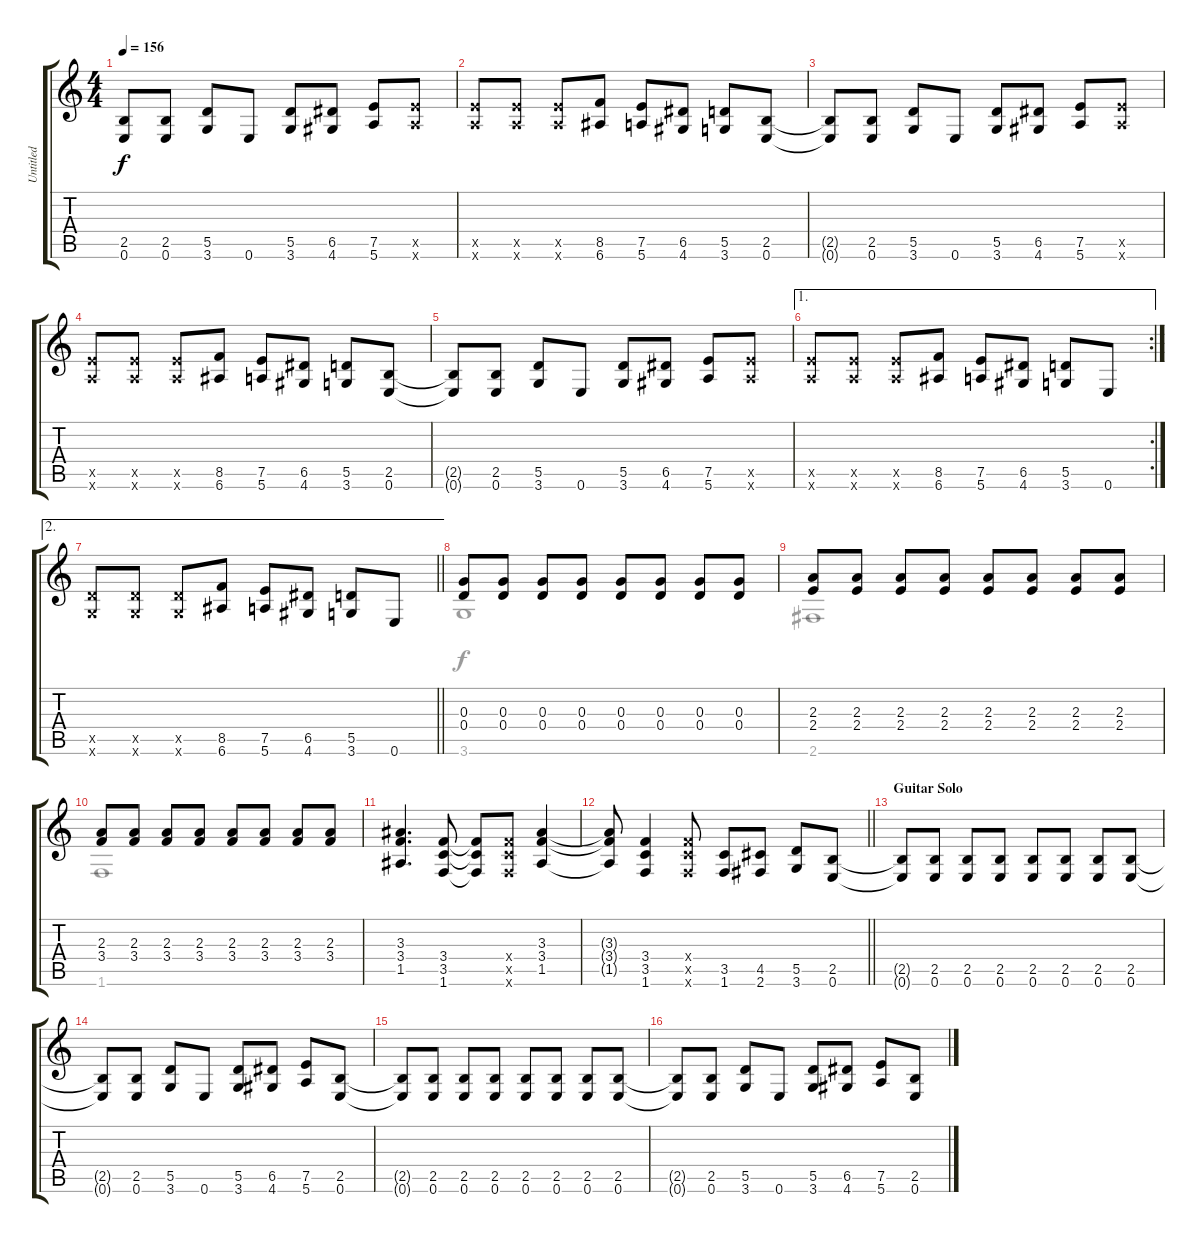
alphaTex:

\track ("Untitled" "Untitled") {instrument distortionguitar}
\staff {score tabs}
\tuning (E4 B3 G3 D3 A2 E2) {hide}
\voice
\ts (4 4)
\tempo 156
\clef g2
\ks c
(2.5{t} 0.6{t}).8{dy f} (2.5 0.6).8 (5.5 3.6).8 0.6.8 (5.5 3.6).8 (6.5 4.6).8 (7.5 5.6).8 (7.5{x} 5.6{x}).8 |
(7.5{x} 5.6{x}).8 (7.5{x} 5.6{x}).8 (7.5{x} 5.6{x}).8 (8.5 6.6).8 (7.5 5.6).8 (6.5 4.6).8 (5.5 3.6).8 (2.5 0.6).8 |
(2.5{t} 0.6{t}).8 (2.5 0.6).8 (5.5 3.6).8 0.6.8 (5.5 3.6).8 (6.5 4.6).8 (7.5 5.6).8 (7.5{x} 5.6{x}).8 |
(7.5{x} 5.6{x}).8 (7.5{x} 5.6{x}).8 (7.5{x} 5.6{x}).8 (8.5 6.6).8 (7.5 5.6).8 (6.5 4.6).8 (5.5 3.6).8 (2.5 0.6).8 |
(2.5{t} 0.6{t}).8 (2.5 0.6).8 (5.5 3.6).8 0.6.8 (5.5 3.6).8 (6.5 4.6).8 (7.5 5.6).8 (7.5{x} 5.6{x}).8 |
\ae 1
\rc 2
(7.5{x} 5.6{x}).8 (7.5{x} 5.6{x}).8 (7.5{x} 5.6{x}).8 (8.5 6.6).8 (7.5 5.6).8 (6.5 4.6).8 (5.5 3.6).8 0.6.8 |
\ae 2
\barLineRight lightlight
(5.5{x} 3.6{x}).8 (5.5{x} 3.6{x}).8 (5.5{x} 3.6{x}).8 (8.5 6.6).8 (7.5 5.6).8 (6.5 4.6).8 (5.5 3.6).8 0.6.8 |
(0.3 0.4).8 (0.3 0.4).8 (0.3 0.4).8 (0.3 0.4).8 (0.3 0.4).8 (0.3 0.4).8 (0.3 0.4).8 (0.3 0.4).8 |
(2.3 2.4).8 (2.3 2.4).8 (2.3 2.4).8 (2.3 2.4).8 (2.3 2.4).8 (2.3 2.4).8 (2.3 2.4).8 (2.3 2.4).8 |
(2.3 3.4).8 (2.3 3.4).8 (2.3 3.4).8 (2.3 3.4).8 (2.3 3.4).8 (2.3 3.4).8 (2.3 3.4).8 (2.3 3.4).8 |
(3.3 3.4 1.5).4{d} (3.4 3.5 1.6).8 (3.4{t} 3.5{t} 1.6{t}).8 (3.4{x} 3.5{x} 1.6{x}).8 (3.3 3.4 1.5).4 |
\barLineRight lightlight
(3.3{t} 3.4{t} 1.5{t}).8 (3.4 3.5 1.6).4 (3.4{x} 3.5{x} 1.6{x}).8 (3.5 1.6).8 (4.5 2.6).8 (5.5 3.6).8 (2.5 0.6).8 |
\section ("" "Guitar Solo")
(2.5{t} 0.6{t}).8 (2.5 0.6).8 (2.5 0.6).8 (2.5 0.6).8 (2.5 0.6).8 (2.5 0.6).8 (2.5 0.6).8 (2.5 0.6).8 |
(2.5{t} 0.6{t}).8 (2.5 0.6).8 (5.5 3.6).8 0.6.8 (5.5 3.6).8 (6.5 4.6).8 (7.5 5.6).8 (2.5 0.6).8 |
(2.5{t} 0.6{t}).8 (2.5 0.6).8 (2.5 0.6).8 (2.5 0.6).8 (2.5 0.6).8 (2.5 0.6).8 (2.5 0.6).8 (2.5 0.6).8 |
(2.5{t} 0.6{t}).8 (2.5 0.6).8 (5.5 3.6).8 0.6.8 (5.5 3.6).8 (6.5 4.6).8 (7.5 5.6).8 (2.5 0.6).8
\voice
\clef g2
\ottava regular
\simile none
\ks c
|
|
|
|
|
|
\barLineRight lightlight
|
3.6.1 |
2.6.1 |
1.6.1 |
|
\barLineRight lightlight
|
|
|
|
